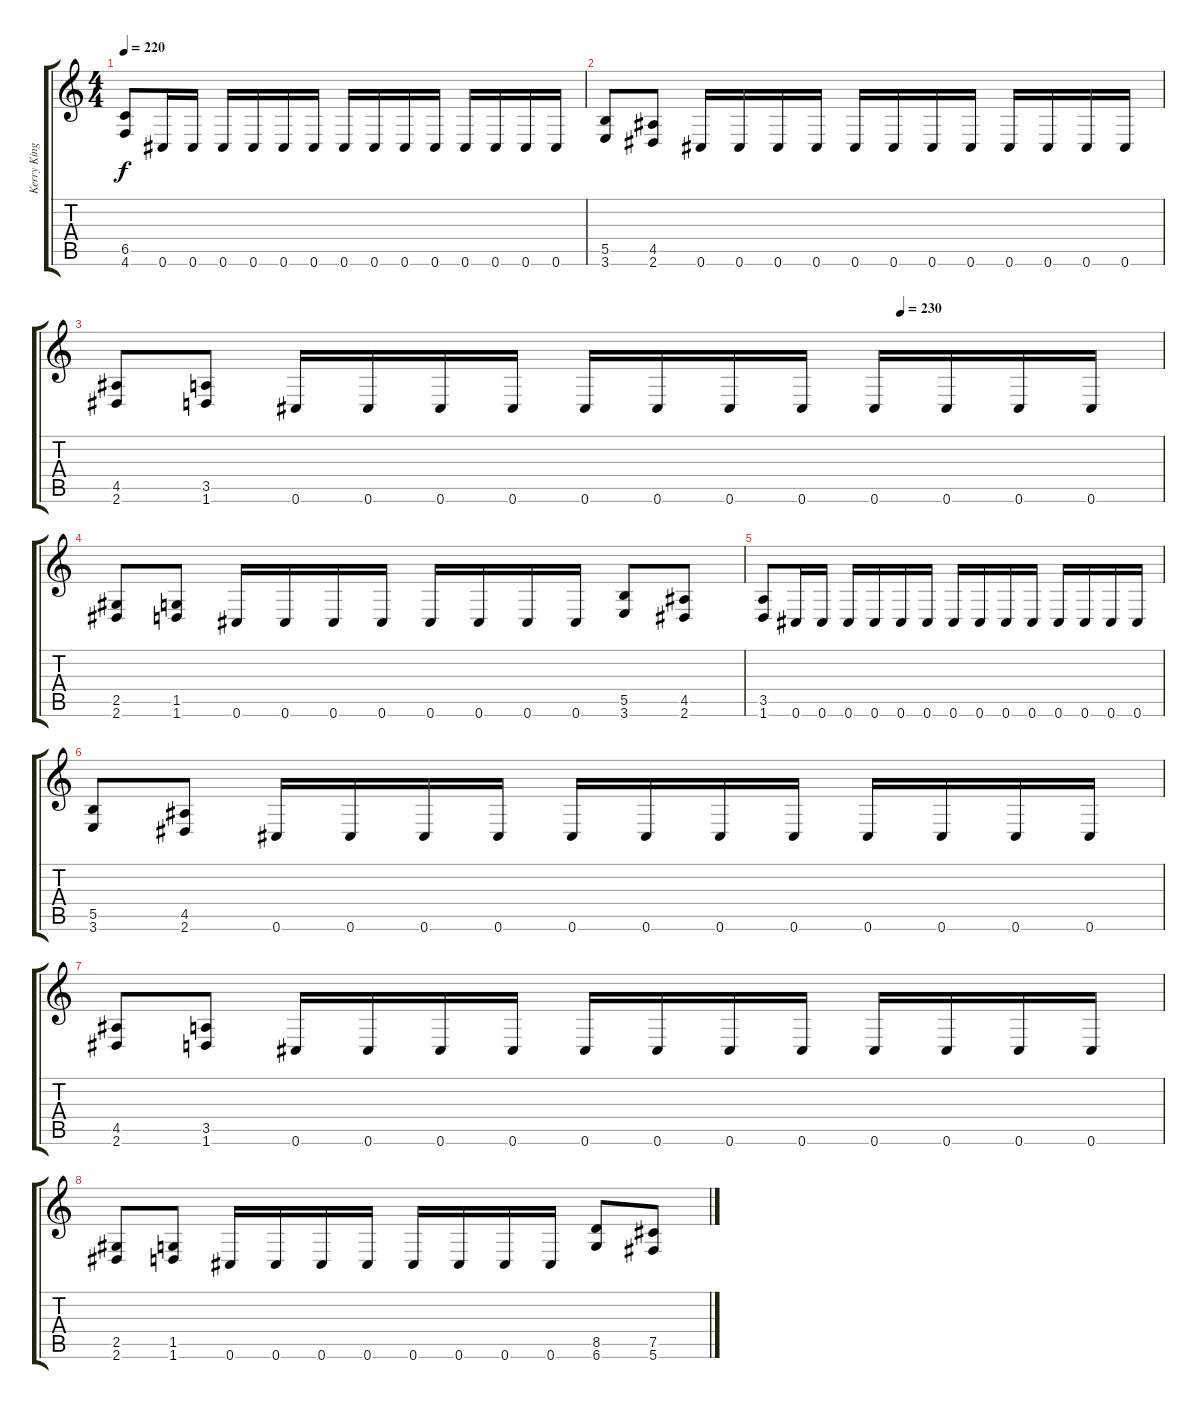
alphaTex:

\track ("Kerry King" "Kerry King") {instrument distortionguitar}
\staff {score tabs}
\tuning (Db4 Ab3 E3 B2 Gb2 Db2) {hide}
\ts (4 4)
\tempo 220
\clef g2
\ks c
(6.5 4.6).8{dy f} 0.6.16 0.6.16 0.6.16 0.6.16 0.6.16 0.6.16 0.6.16 0.6.16 0.6.16 0.6.16 0.6.16 0.6.16 0.6.16 0.6.16 |
(5.5 3.6).8 (4.5 2.6).8 0.6.16 0.6.16 0.6.16 0.6.16 0.6.16 0.6.16 0.6.16 0.6.16 0.6.16 0.6.16 0.6.16 0.6.16 |
\tempo (230 0.75)
(4.5 2.6).8 (3.5 1.6).8 0.6.16 0.6.16 0.6.16 0.6.16 0.6.16 0.6.16 0.6.16 0.6.16 0.6.16 0.6.16 0.6.16 0.6.16 |
(2.5 2.6).8 (1.5 1.6).8 0.6.16 0.6.16 0.6.16 0.6.16 0.6.16 0.6.16 0.6.16 0.6.16 (5.5 3.6).8 (4.5 2.6).8 |
(3.5 1.6).8 0.6.16 0.6.16 0.6.16 0.6.16 0.6.16 0.6.16 0.6.16 0.6.16 0.6.16 0.6.16 0.6.16 0.6.16 0.6.16 0.6.16 |
(5.5 3.6).8 (4.5 2.6).8 0.6.16 0.6.16 0.6.16 0.6.16 0.6.16 0.6.16 0.6.16 0.6.16 0.6.16 0.6.16 0.6.16 0.6.16 |
(4.5 2.6).8 (3.5 1.6).8 0.6.16 0.6.16 0.6.16 0.6.16 0.6.16 0.6.16 0.6.16 0.6.16 0.6.16 0.6.16 0.6.16 0.6.16 |
(2.5 2.6).8 (1.5 1.6).8 0.6.16 0.6.16 0.6.16 0.6.16 0.6.16 0.6.16 0.6.16 0.6.16 (8.5 6.6).8 (7.5 5.6).8
